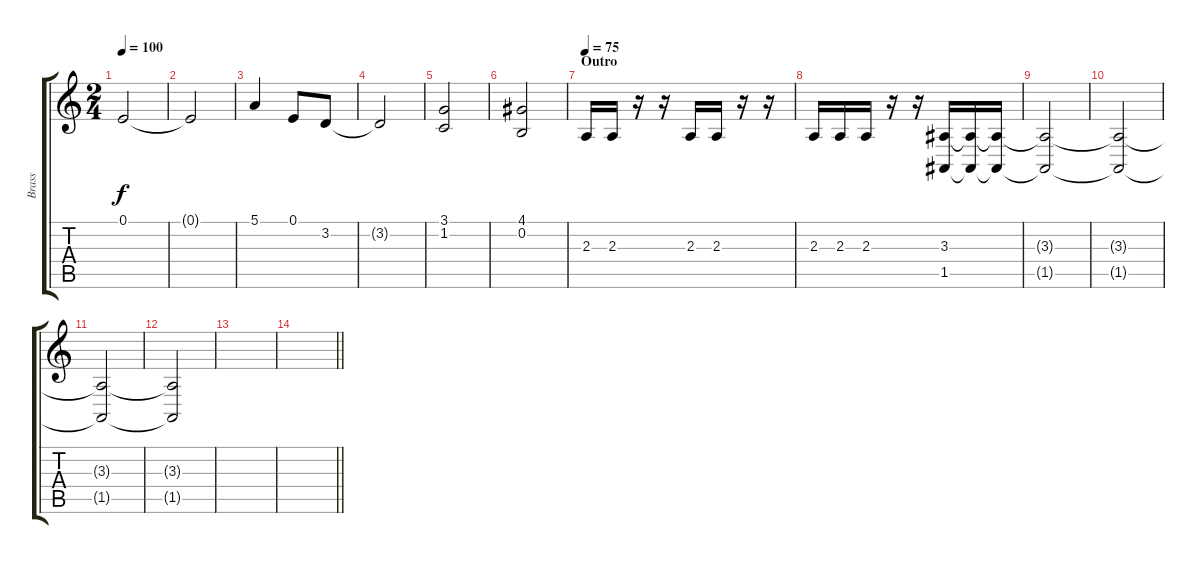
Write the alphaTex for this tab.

\track ("Brass" "Brass") {instrument frenchhorn}
\staff {score tabs}
\tuning (E4 B3 G3 D3 A2 E2) {hide}
\ts (2 4)
\tempo 100
\clef g2
\ks c
0.1.2{dy f} |
0.1{t}.2 |
5.1.4 0.1.8 3.2.8 |
3.2{t}.2 |
(3.1 1.2).2 |
(4.1 0.2).2 |
\section ("" "Outro")
\tempo 75
2.3.16 2.3.16 r.16 r.16 2.3.16 2.3.16 r.16 r.16 |
2.3.16 2.3.16 2.3.16 r.16 r.16 (3.3 1.5).16 (3.3{t} 1.5{t}).16 (3.3{t} 1.5{t}).16 |
(3.3{t} 1.5{t}).2{volume 0} |
(3.3{t} 1.5{t}).2 |
(3.3{t} 1.5{t}).2 |
(3.3{t} 1.5{t}).2 |
|
\barLineRight lightlight
